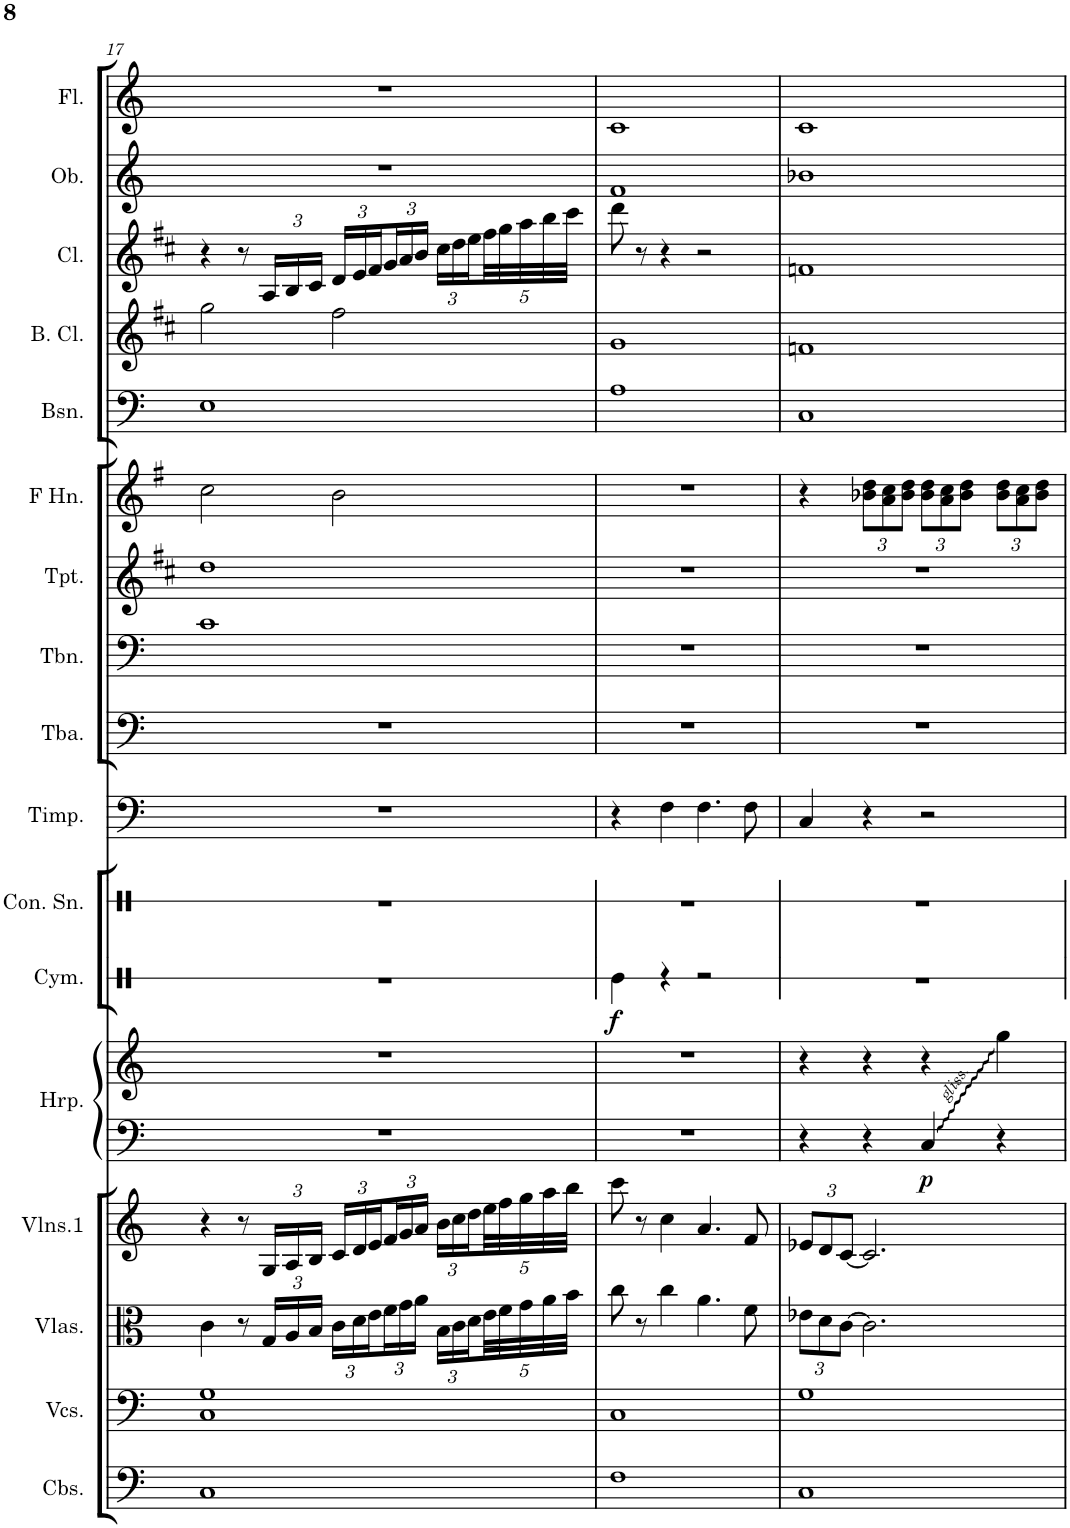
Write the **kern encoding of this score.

**kern	**kern	**kern	**kern	**kern	**kern	**dynam	**kern	**dynam	**kern	**kern	**kern	**kern	**kern	**kern	**kern	**kern	**kern	**kern	**kern
*part17	*part16	*part15	*part14	*part13	*part13	*part13	*part12	*part12	*part11	*part10	*part9	*part8	*part7	*part6	*part5	*part4	*part3	*part2	*part1
*staff18	*staff17	*staff16	*staff15	*staff14	*staff13	*staff13/14	*staff12	*staff12	*staff11	*staff10	*staff9	*staff8	*staff7	*staff6	*staff5	*staff4	*staff3	*staff2	*staff1
*I"Contrabass Section	*I"Violoncello Section	*I"Viola Section	*I"Violin Section1	*I"Harp	*	*	*I"Cymbal	*	*I"Concert Snare Drum	*I"Timpani	*I"Tuba	*I"Trombone	*I"Trumpet	*I"French Horn	*I"Bassoon	*I"Bass Clarinet	*I"Clarinet	*I"Oboe	*I"Flute
*I'Cbs.	*I'Vcs.	*I'Vlas.	*I'Vlns.1	*I'Hrp.	*	*	*I'Cym.	*	*I'Con. Sn.	*I'Timp.	*I'Tba.	*I'Tbn.	*I'Tpt.	*I'F Hn.	*I'Bsn.	*I'B. Cl.	*I'Cl.	*I'Ob.	*I'Fl.
!!LO:PB:g=z
*clefF4	*clefF4	*clefC3	*clefG2	*clefF4	*clefG2	*	*clefX	*	*clefX	*clefF4	*clefF4	*clefF4	*clefG2	*clefG2	*clefF4	*clefG2	*clefG2	*clefG2	*clefG2
*Trd7c12	*	*	*	*	*	*	*	*	*	*	*	*	*Trd1c2	*Trd4c7	*	*Trd8c14	*Trd1c2	*	*
*k[]	*k[]	*k[]	*k[]	*k[]	*k[]	*	*k[]	*	*k[]	*k[]	*k[]	*k[]	*k[f#c#]	*k[f#]	*k[]	*k[f#c#]	*k[f#c#]	*k[]	*k[]
*M4/4	*M4/4	*M4/4	*M4/4	*M4/4	*M4/4	*	*M4/4	*	*M4/4	*M4/4	*M4/4	*M4/4	*M4/4	*M4/4	*M4/4	*M4/4	*M4/4	*M4/4	*M4/4
=17	=17	=17	=17	=17	=17	=17	=17	=17	=17	=17	=17	=17	=17	=17	=17	=17	=17	=17	=17
1C	1C 1G	4c\	4r	1r	1r	.	1r	.	1r	1r	1r	1c	1dd	2cc\	1E	2gg\	4r	1r	1r
.	.	8r	8r	.	.	.	.	.	.	.	.	.	.	.	.	.	8r	.	.
*	*	*Xbrackettup	*Xbrackettup	*	*	*	*	*	*	*	*	*	*	*	*	*	*Xbrackettup	*	*
.	.	24G/LL	24G/LL	.	.	.	.	.	.	.	.	.	.	.	.	.	24A/LL	.	.
.	.	24A/	24A/	.	.	.	.	.	.	.	.	.	.	.	.	.	24B/	.	.
.	.	24B/JJ	24B/JJ	.	.	.	.	.	.	.	.	.	.	.	.	.	24c#/JJ	.	.
.	.	24c\LL	24c/LL	.	.	.	.	.	.	.	.	.	.	2b\	.	2ff#\	24d/LL	.	.
.	.	24d\	24d/	.	.	.	.	.	.	.	.	.	.	.	.	.	24e/	.	.
.	.	24e\	24e/	.	.	.	.	.	.	.	.	.	.	.	.	.	24f#/	.	.
.	.	24f\	24f/	.	.	.	.	.	.	.	.	.	.	.	.	.	24g/	.	.
.	.	24g\	24g/	.	.	.	.	.	.	.	.	.	.	.	.	.	24a/	.	.
.	.	24a\JJ	24a/JJ	.	.	.	.	.	.	.	.	.	.	.	.	.	24b/JJ	.	.
.	.	24B\LL	24b\LL	.	.	.	.	.	.	.	.	.	.	.	.	.	24cc#\LL	.	.
.	.	24c\	24cc\	.	.	.	.	.	.	.	.	.	.	.	.	.	24dd\	.	.
.	.	24d\	24dd\	.	.	.	.	.	.	.	.	.	.	.	.	.	24ee\	.	.
.	.	40e\L	40ee\L	.	.	.	.	.	.	.	.	.	.	.	.	.	40ff#\L	.	.
.	.	40f\	40ff\	.	.	.	.	.	.	.	.	.	.	.	.	.	40gg\	.	.
.	.	40g\	40gg\	.	.	.	.	.	.	.	.	.	.	.	.	.	40aa\	.	.
.	.	40a\	40aa\	.	.	.	.	.	.	.	.	.	.	.	.	.	40bb\	.	.
.	.	40b\JJJ	40bb\JJJ	.	.	.	.	.	.	.	.	.	.	.	.	.	40ccc#\JJJ	.	.
=18	=18	=18	=18	=18	=18	=18	=18	=18	=18	=18	=18	=18	=18	=18	=18	=18	=18	=18	=18
!	!	!	!	!	!	!	!	!LO:DY:b	!	!	!	!	!	!	!	!	!	!	!
1F	1C	8cc\	8ccc\	1r	1r	.	4Re\	f	1r	4r	1r	1r	1r	1r	1A	1g	8ddd\	1f	1c
.	.	8r	8r	.	.	.	.	.	.	.	.	.	.	.	.	.	8r	.	.
.	.	4cc\	4cc\	.	.	.	4r	.	.	4F\	.	.	.	.	.	.	4r	.	.
.	.	4.a\	4.a/	.	.	.	2r	.	.	4.F\	.	.	.	.	.	.	2r	.	.
.	.	8f\	8f/	.	.	.	.	.	.	8F\	.	.	.	.	.	.	.	.	.
=19	=19	=19	=19	=19	=19	=19	=19	=19	=19	=19	=19	=19	=19	=19	=19	=19	=19	=19	=19
1C	1G	12e-X\L	12e-X/L	4r	4r	.	1r	.	1r	4C/	1r	1r	1r	4r	1C	1fn	1fn	1b-X	1c
.	.	12d\	12d/	.	.	.	.	.	.	.	.	.	.	.	.	.	.	.	.
.	.	[12c\J	[12c/J	.	.	.	.	.	.	.	.	.	.	.	.	.	.	.	.
*	*	*	*	*	*	*	*	*	*	*	*	*	*	*Xbrackettup	*	*	*	*	*
.	.	2.c\]	2.c/]	4r	4r	.	.	.	.	4r	.	.	.	12b-X\ 12dd\L	.	.	.	.	.
.	.	.	.	.	.	.	.	.	.	.	.	.	.	12a\ 12cc\	.	.	.	.	.
.	.	.	.	.	.	.	.	.	.	.	.	.	.	12b-\ 12dd\J	.	.	.	.	.
!	!	!	!	!	!	!LO:DY:b=2	!	!	!	!	!	!	!	!	!	!	!	!	!
.	.	.	.	4C/	4r	p	.	.	.	2r	.	.	.	12b-\ 12dd\L	.	.	.	.	.
.	.	.	.	.	.	.	.	.	.	.	.	.	.	12a\ 12cc\	.	.	.	.	.
.	.	.	.	.	.	.	.	.	.	.	.	.	.	12b-\ 12dd\J	.	.	.	.	.
.	.	.	.	4r	4gg\	.	.	.	.	.	.	.	.	12b-\ 12dd\L	.	.	.	.	.
.	.	.	.	.	.	.	.	.	.	.	.	.	.	12a\ 12cc\	.	.	.	.	.
.	.	.	.	.	.	.	.	.	.	.	.	.	.	12b-\ 12dd\J	.	.	.	.	.
=	=	=	=	=	=	=	=	=	=	=	=	=	=	=	=	=	=	=	=
*-	*-	*-	*-	*-	*-	*-	*-	*-	*-	*-	*-	*-	*-	*-	*-	*-	*-	*-	*-
